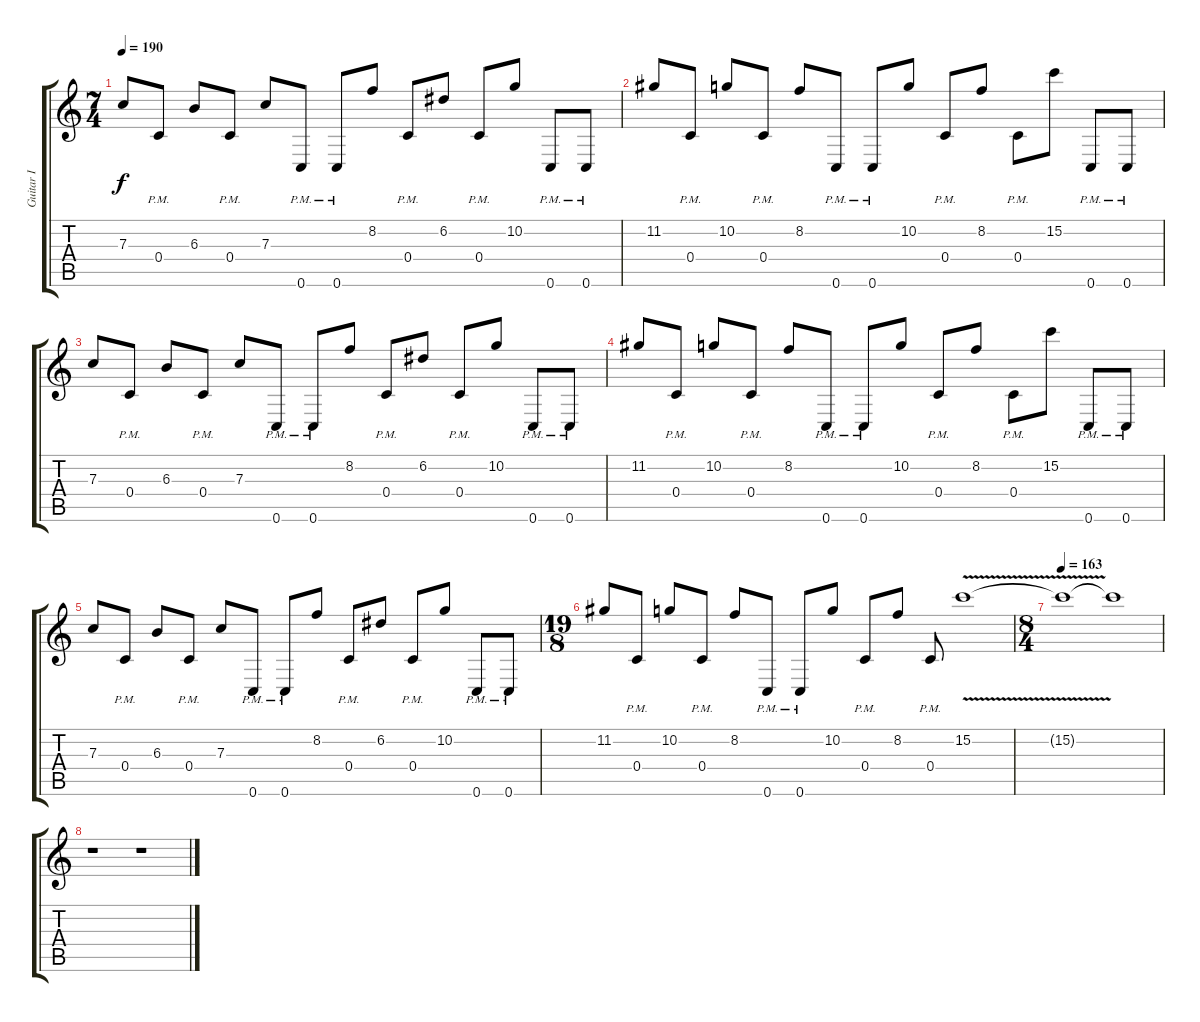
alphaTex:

\track ("Guitar I" "Guitar I") {instrument overdrivenguitar}
\staff {score tabs}
\tuning (D4 A3 F3 C3 G2 C2) {hide}
\ts (7 4)
\tempo 190
\clef g2
\ks c
7.3.8{dy f} 0.4{pm}.8 6.3.8 0.4{pm}.8 7.3.8 0.6{pm}.8 0.6{pm}.8 8.2.8 0.4{pm}.8 6.2.8 0.4{pm}.8 10.2.8 0.6{pm}.8 0.6{pm}.8 |
11.2.8 0.4{pm}.8 10.2.8 0.4{pm}.8 8.2.8 0.6{pm}.8 0.6{pm}.8 10.2.8 0.4{pm}.8 8.2.8 0.4{pm}.8 15.2.8 0.6{pm}.8 0.6{pm}.8 |
7.3.8 0.4{pm}.8 6.3.8 0.4{pm}.8 7.3.8 0.6{pm}.8 0.6{pm}.8 8.2.8 0.4{pm}.8 6.2.8 0.4{pm}.8 10.2.8 0.6{pm}.8 0.6{pm}.8 |
11.2.8 0.4{pm}.8 10.2.8 0.4{pm}.8 8.2.8 0.6{pm}.8 0.6{pm}.8 10.2.8 0.4{pm}.8 8.2.8 0.4{pm}.8 15.2.8 0.6{pm}.8 0.6{pm}.8 |
7.3.8 0.4{pm}.8 6.3.8 0.4{pm}.8 7.3.8 0.6{pm}.8 0.6{pm}.8 8.2.8 0.4{pm}.8 6.2.8 0.4{pm}.8 10.2.8 0.6{pm}.8 0.6{pm}.8 |
\ts (19 8)
11.2.8 0.4{pm}.8 10.2.8 0.4{pm}.8 8.2.8 0.6{pm}.8 0.6{pm}.8 10.2.8 0.4{pm}.8 8.2.8 0.4{pm}.8 15.2{v}.1 |
\ts (8 4)
\tempo 163
15.2{t}.1 15.2{t}.1 |
r.1{volume 10} r.1
